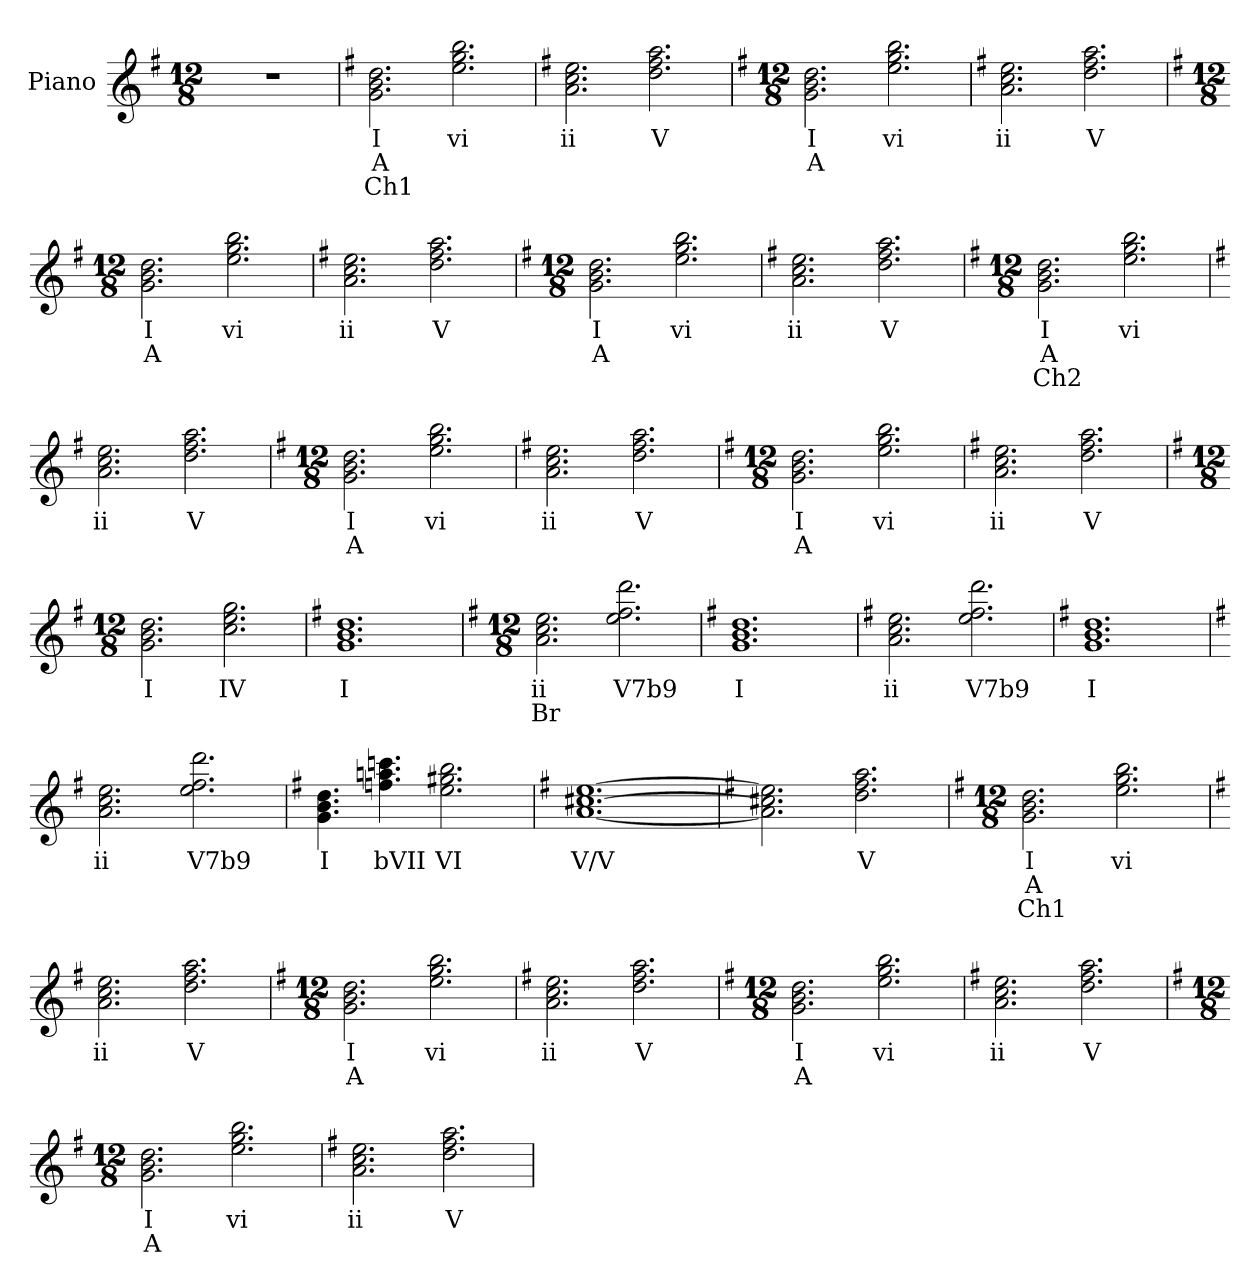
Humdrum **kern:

**kern	**text	**text	**text
*part1	*part1	*part1	*part1
*staff1	*staff1	*staff1	*staff1
*I"Piano	*	*	*
*I'Pno	*	*	*
*k[f#]	*	*	*
*G:	*	*	*
*M12/8	*	*	*
=	=	=	=
1.r	.	.	.
=	=	=	=
*k[f#]	*	*	*
*G:	*	*	*
2.g 2.b 2.dd	I	A	Ch1
2.ee 2.gg 2.bb	vi	.	.
=	=	=	=
*k[f#]	*	*	*
*G:	*	*	*
2.a 2.cc 2.ee	ii	.	.
2.dd 2.ff# 2.aa	V	.	.
=	=	=	=
*k[f#]	*	*	*
*G:	*	*	*
*M12/8	*	*	*
2.g 2.b 2.dd	I	A	.
2.ee 2.gg 2.bb	vi	.	.
=	=	=	=
*k[f#]	*	*	*
*G:	*	*	*
2.a 2.cc 2.ee	ii	.	.
2.dd 2.ff# 2.aa	V	.	.
=	=	=	=
*k[f#]	*	*	*
*G:	*	*	*
*M12/8	*	*	*
2.g 2.b 2.dd	I	A	.
2.ee 2.gg 2.bb	vi	.	.
=	=	=	=
*k[f#]	*	*	*
*G:	*	*	*
2.a 2.cc 2.ee	ii	.	.
2.dd 2.ff# 2.aa	V	.	.
=	=	=	=
*k[f#]	*	*	*
*G:	*	*	*
*M12/8	*	*	*
2.g 2.b 2.dd	I	A	.
2.ee 2.gg 2.bb	vi	.	.
=	=	=	=
*k[f#]	*	*	*
*G:	*	*	*
2.a 2.cc 2.ee	ii	.	.
2.dd 2.ff# 2.aa	V	.	.
=	=	=	=
*k[f#]	*	*	*
*G:	*	*	*
*M12/8	*	*	*
2.g 2.b 2.dd	I	A	Ch2
2.ee 2.gg 2.bb	vi	.	.
=	=	=	=
*k[f#]	*	*	*
*G:	*	*	*
2.a 2.cc 2.ee	ii	.	.
2.dd 2.ff# 2.aa	V	.	.
=	=	=	=
*k[f#]	*	*	*
*G:	*	*	*
*M12/8	*	*	*
2.g 2.b 2.dd	I	A	.
2.ee 2.gg 2.bb	vi	.	.
=	=	=	=
*k[f#]	*	*	*
*G:	*	*	*
2.a 2.cc 2.ee	ii	.	.
2.dd 2.ff# 2.aa	V	.	.
=	=	=	=
*k[f#]	*	*	*
*G:	*	*	*
*M12/8	*	*	*
2.g 2.b 2.dd	I	A	.
2.ee 2.gg 2.bb	vi	.	.
=	=	=	=
*k[f#]	*	*	*
*G:	*	*	*
2.a 2.cc 2.ee	ii	.	.
2.dd 2.ff# 2.aa	V	.	.
=	=	=	=
*k[f#]	*	*	*
*G:	*	*	*
*M12/8	*	*	*
2.g 2.b 2.dd	I	.	.
2.cc 2.ee 2.gg	IV	.	.
=	=	=	=
*k[f#]	*	*	*
*G:	*	*	*
1.g 1.b 1.dd	I	.	.
=	=	=	=
*k[f#]	*	*	*
*G:	*	*	*
*M12/8	*	*	*
2.a 2.cc 2.ee	ii	Br	.
2.ee 2.ff# 2.ddd	V7b9	.	.
=	=	=	=
*k[f#]	*	*	*
*G:	*	*	*
1.g 1.b 1.dd	I	.	.
=	=	=	=
*k[f#]	*	*	*
*G:	*	*	*
2.a 2.cc 2.ee	ii	.	.
2.ee 2.ff# 2.ddd	V7b9	.	.
=	=	=	=
*k[f#]	*	*	*
*G:	*	*	*
1.g 1.b 1.dd	I	.	.
=	=	=	=
*k[f#]	*	*	*
*G:	*	*	*
2.a 2.cc 2.ee	ii	.	.
2.ee 2.ff# 2.ddd	V7b9	.	.
=	=	=	=
*k[f#]	*	*	*
*G:	*	*	*
4.g 4.b 4.dd	I	.	.
4.ffn 4.aan 4.cccn	bVII	.	.
2.ee 2.gg#X 2.bb	VI	.	.
=	=	=	=
*k[f#]	*	*	*
*G:	*	*	*
[1.a [1.cc#X [1.ee	V/V	.	.
=	=	=	=
*k[f#]	*	*	*
*G:	*	*	*
2.a] 2.cc#X] 2.ee]	.	.	.
2.dd 2.ff# 2.aa	V	.	.
=	=	=	=
*k[f#]	*	*	*
*G:	*	*	*
*M12/8	*	*	*
2.g 2.b 2.dd	I	A	Ch1
2.ee 2.gg 2.bb	vi	.	.
=	=	=	=
*k[f#]	*	*	*
*G:	*	*	*
2.a 2.cc 2.ee	ii	.	.
2.dd 2.ff# 2.aa	V	.	.
=	=	=	=
*k[f#]	*	*	*
*G:	*	*	*
*M12/8	*	*	*
2.g 2.b 2.dd	I	A	.
2.ee 2.gg 2.bb	vi	.	.
=	=	=	=
*k[f#]	*	*	*
*G:	*	*	*
2.a 2.cc 2.ee	ii	.	.
2.dd 2.ff# 2.aa	V	.	.
=	=	=	=
*k[f#]	*	*	*
*G:	*	*	*
*M12/8	*	*	*
2.g 2.b 2.dd	I	A	.
2.ee 2.gg 2.bb	vi	.	.
=	=	=	=
*k[f#]	*	*	*
*G:	*	*	*
2.a 2.cc 2.ee	ii	.	.
2.dd 2.ff# 2.aa	V	.	.
=	=	=	=
*k[f#]	*	*	*
*G:	*	*	*
*M12/8	*	*	*
2.g 2.b 2.dd	I	A	.
2.ee 2.gg 2.bb	vi	.	.
=	=	=	=
*k[f#]	*	*	*
*G:	*	*	*
2.a 2.cc 2.ee	ii	.	.
2.dd 2.ff# 2.aa	V	.	.
=	=	=	=
*-	*-	*-	*-
